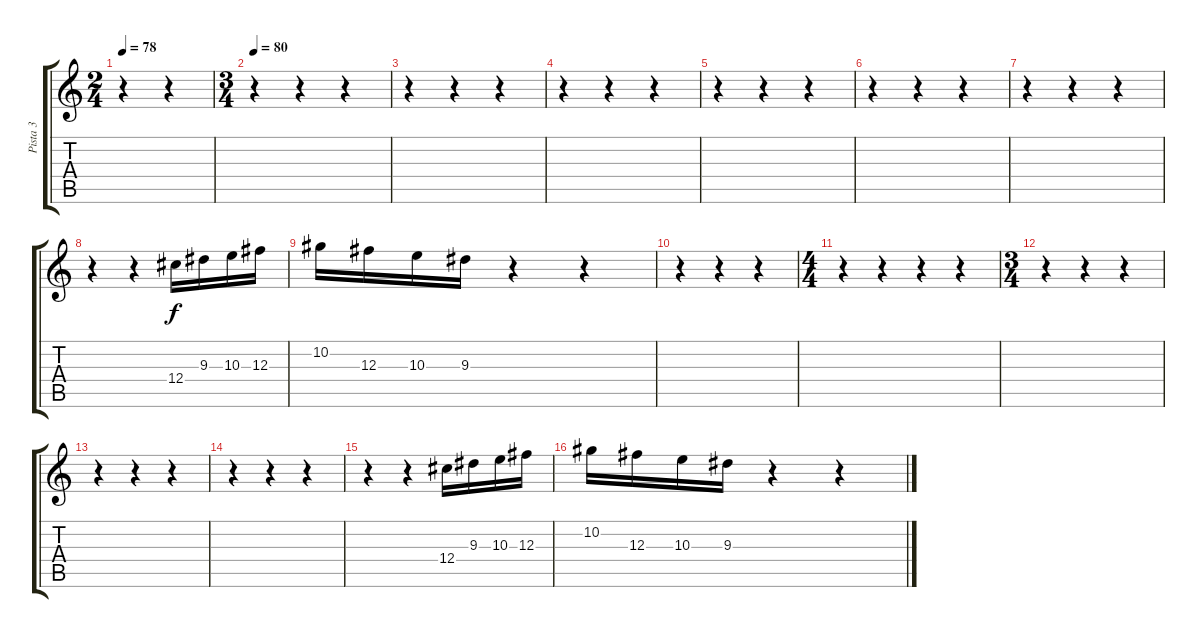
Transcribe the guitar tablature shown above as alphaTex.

\track ("Pista 3" "Pista 3") {instrument acousticguitarsteel}
\staff {score tabs}
\tuning (Eb4 Bb3 Gb3 Db3 Ab2 Eb2) {hide}
\ts (2 4)
\tempo 78
\clef g2
\ks c
r.4{dy f} r.4 |
\ts (3 4)
\tempo 80
r.4 r.4 r.4 |
r.4 r.4 r.4 |
r.4 r.4 r.4 |
r.4 r.4 r.4 |
r.4 r.4 r.4 |
r.4 r.4 r.4 |
r.4 r.4 12.4.16 9.3.16 10.3.16 12.3.16 |
10.2.16 12.3.16 10.3.16 9.3.16 r.4 r.4 |
r.4 r.4 r.4 |
\ts (4 4)
r.4 r.4 r.4 r.4 |
\ts (3 4)
r.4 r.4 r.4 |
r.4 r.4 r.4 |
r.4 r.4 r.4 |
r.4 r.4 12.4.16 9.3.16 10.3.16 12.3.16 |
10.2.16 12.3.16 10.3.16 9.3.16 r.4 r.4
